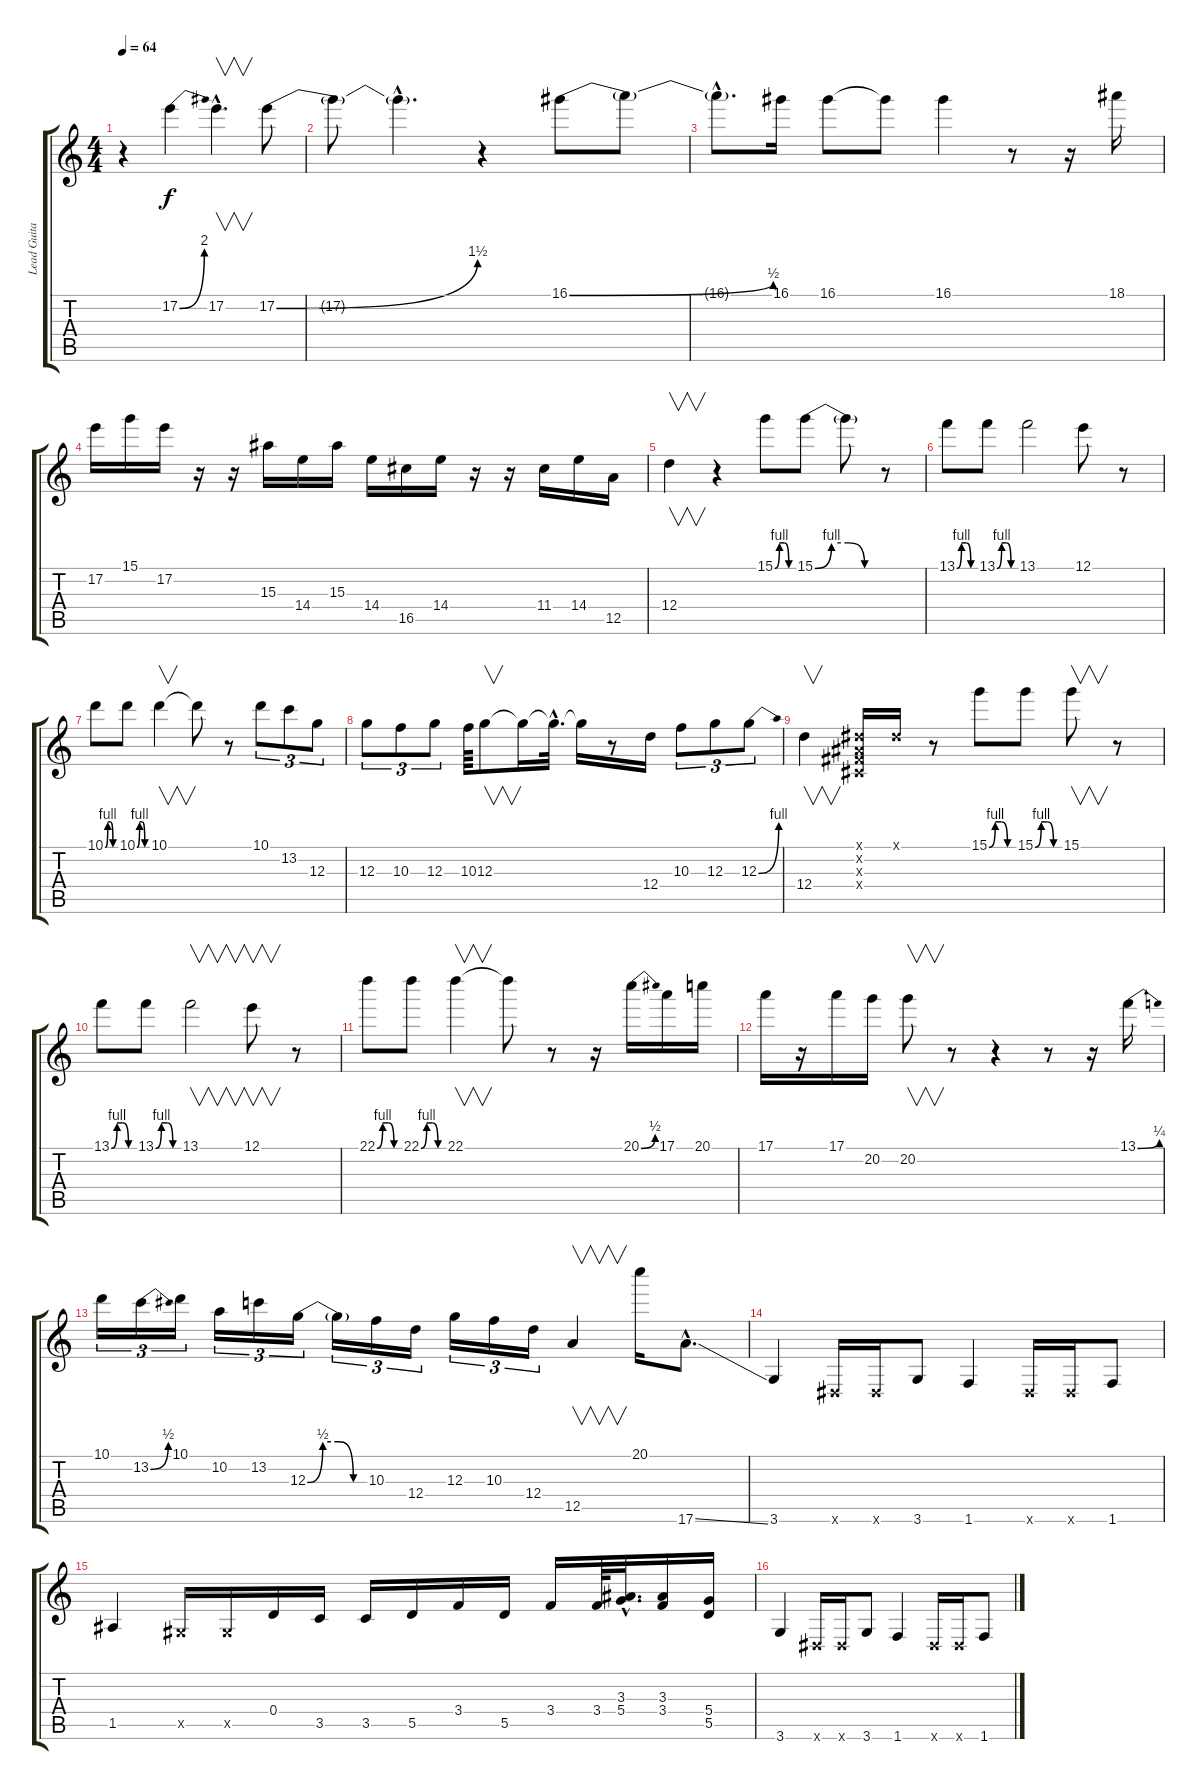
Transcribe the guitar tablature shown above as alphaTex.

\track ("Lead Guitar" "Lead Guita") {instrument overdrivenguitar}
\staff {score tabs}
\tuning (E4 B3 G3 D3 A2 E2) {hide}
\ts (4 4)
\tempo 64
\clef g2
\ks c
r.4{dy f} 17.2{be (bend 0 0 60 8)}.4 17.2{hac}.4{v d} 17.2{be (bend 0 0 60 6)}.8 |
17.2{t}.8 17.2{hac t}.4{d} r.4 16.1{be (bend 0 0 60 2)}.8 16.1{t}.8 |
16.1{hac t}.8{d} 16.1.16 16.1.8 16.1{t}.8 16.1.4 r.8 r.16 18.1.16 |
17.2.16 15.1.16 17.2.16 r.16 r.16 15.3.16 14.4.16 15.3.16 14.4.16 16.5.16 14.4.16 r.16 r.16 11.4.16 14.4.16 12.5.16 |
12.4.4{v} r.4 15.1{be (custom 0 0 15 4 30 4 45 0 60 0)}.8 15.1{be (custom 0 0 15 4 30 4 45 0 60 0)}.8 15.1{t}.8 r.8 |
13.1{be (custom 0 0 15 4 30 4 45 0 60 0)}.8 13.1{be (custom 0 0 15 4 30 4 45 0 60 0)}.8 13.1.2 12.1.8 r.8 |
10.1{be (custom 0 0 15 4 30 4 45 0 60 0)}.8 10.1{be (custom 0 0 15 4 30 4 45 0 60 0)}.8 10.1.4{v} 10.1{t}.8 r.8 10.1.8{tu (3 2)} 13.2.8{tu (3 2)} 12.3.8{tu (3 2)} |
12.3.8{tu (3 2)} 10.3.8{tu (3 2)} 12.3.8{tu (3 2)} 10.3.64 12.3.8{v} 12.3{t}.16 12.3{hac t}.32{d} 12.3{t}.16 r.8 12.4.16 10.3.8{tu (3 2)} 12.3.8{tu (3 2)} 12.3{be (bend 0 0 60 4)}.8{tu (3 2)} |
12.4.4{v} (-1.1{x} -1.2{x} -1.3{x} -1.4{x}).16 -1.1{x}.16 r.8 15.1{be (custom 0 0 15 4 30 4 45 0 60 0)}.8 15.1{be (custom 0 0 15 4 30 4 45 0 60 0)}.8 15.1.8{v} r.8 |
13.1{be (custom 0 0 15 4 30 4 45 0 60 0)}.8 13.1{be (custom 0 0 15 4 30 4 45 0 60 0)}.8 13.1.2{v} 12.1.8{v} r.8 |
22.1{be (custom 0 0 15 4 30 4 45 0 60 0)}.8 22.1{be (custom 0 0 15 4 30 4 45 0 60 0)}.8 22.1.4{v} 22.1{t}.8 r.8 r.16 20.1{be (bend 0 0 60 2)}.16 17.1.16 20.1.16 |
17.1.16 r.16 17.1.16 20.2.16 20.2.8{v} r.8 r.4 r.8 r.16 13.1{be (bend 0 0 60 1)}.16 |
10.1.16{tu (3 2)} 13.2{be (bend 0 0 60 2)}.16{tu (3 2)} 10.1.16{tu (3 2)} 10.2.16{tu (3 2)} 13.2.16{tu (3 2)} 12.3{be (custom 0 0 15 2 30 2 45 0 60 0)}.16{tu (3 2)} 12.3{t}.16{tu (3 2)} 10.3.16{tu (3 2)} 12.4.16{tu (3 2)} 12.3.16{tu (3 2)} 10.3.16{tu (3 2)} 12.4.16{tu (3 2)} 12.5.4{v} 20.1.16 17.6{ss hac}.8{d} |
3.6.4 -1.6{x}.16 -1.6{x}.16 3.6.8 1.6.4 -1.6{x}.16 -1.6{x}.16 1.6.8 |
1.5.4 -1.5{x}.16 -1.5{x}.16 0.4.16 3.5.16 3.5.16 5.5.16 3.4.16 5.5.16 3.4.16 3.4.64 (3.3{hac} 5.4{hac}).32{d} (3.3 3.4).16 (5.4 5.5).16 |
3.6.4 -1.6{x}.16 -1.6{x}.16 3.6.8 1.6.4 -1.6{x}.16 -1.6{x}.16 1.6.8
